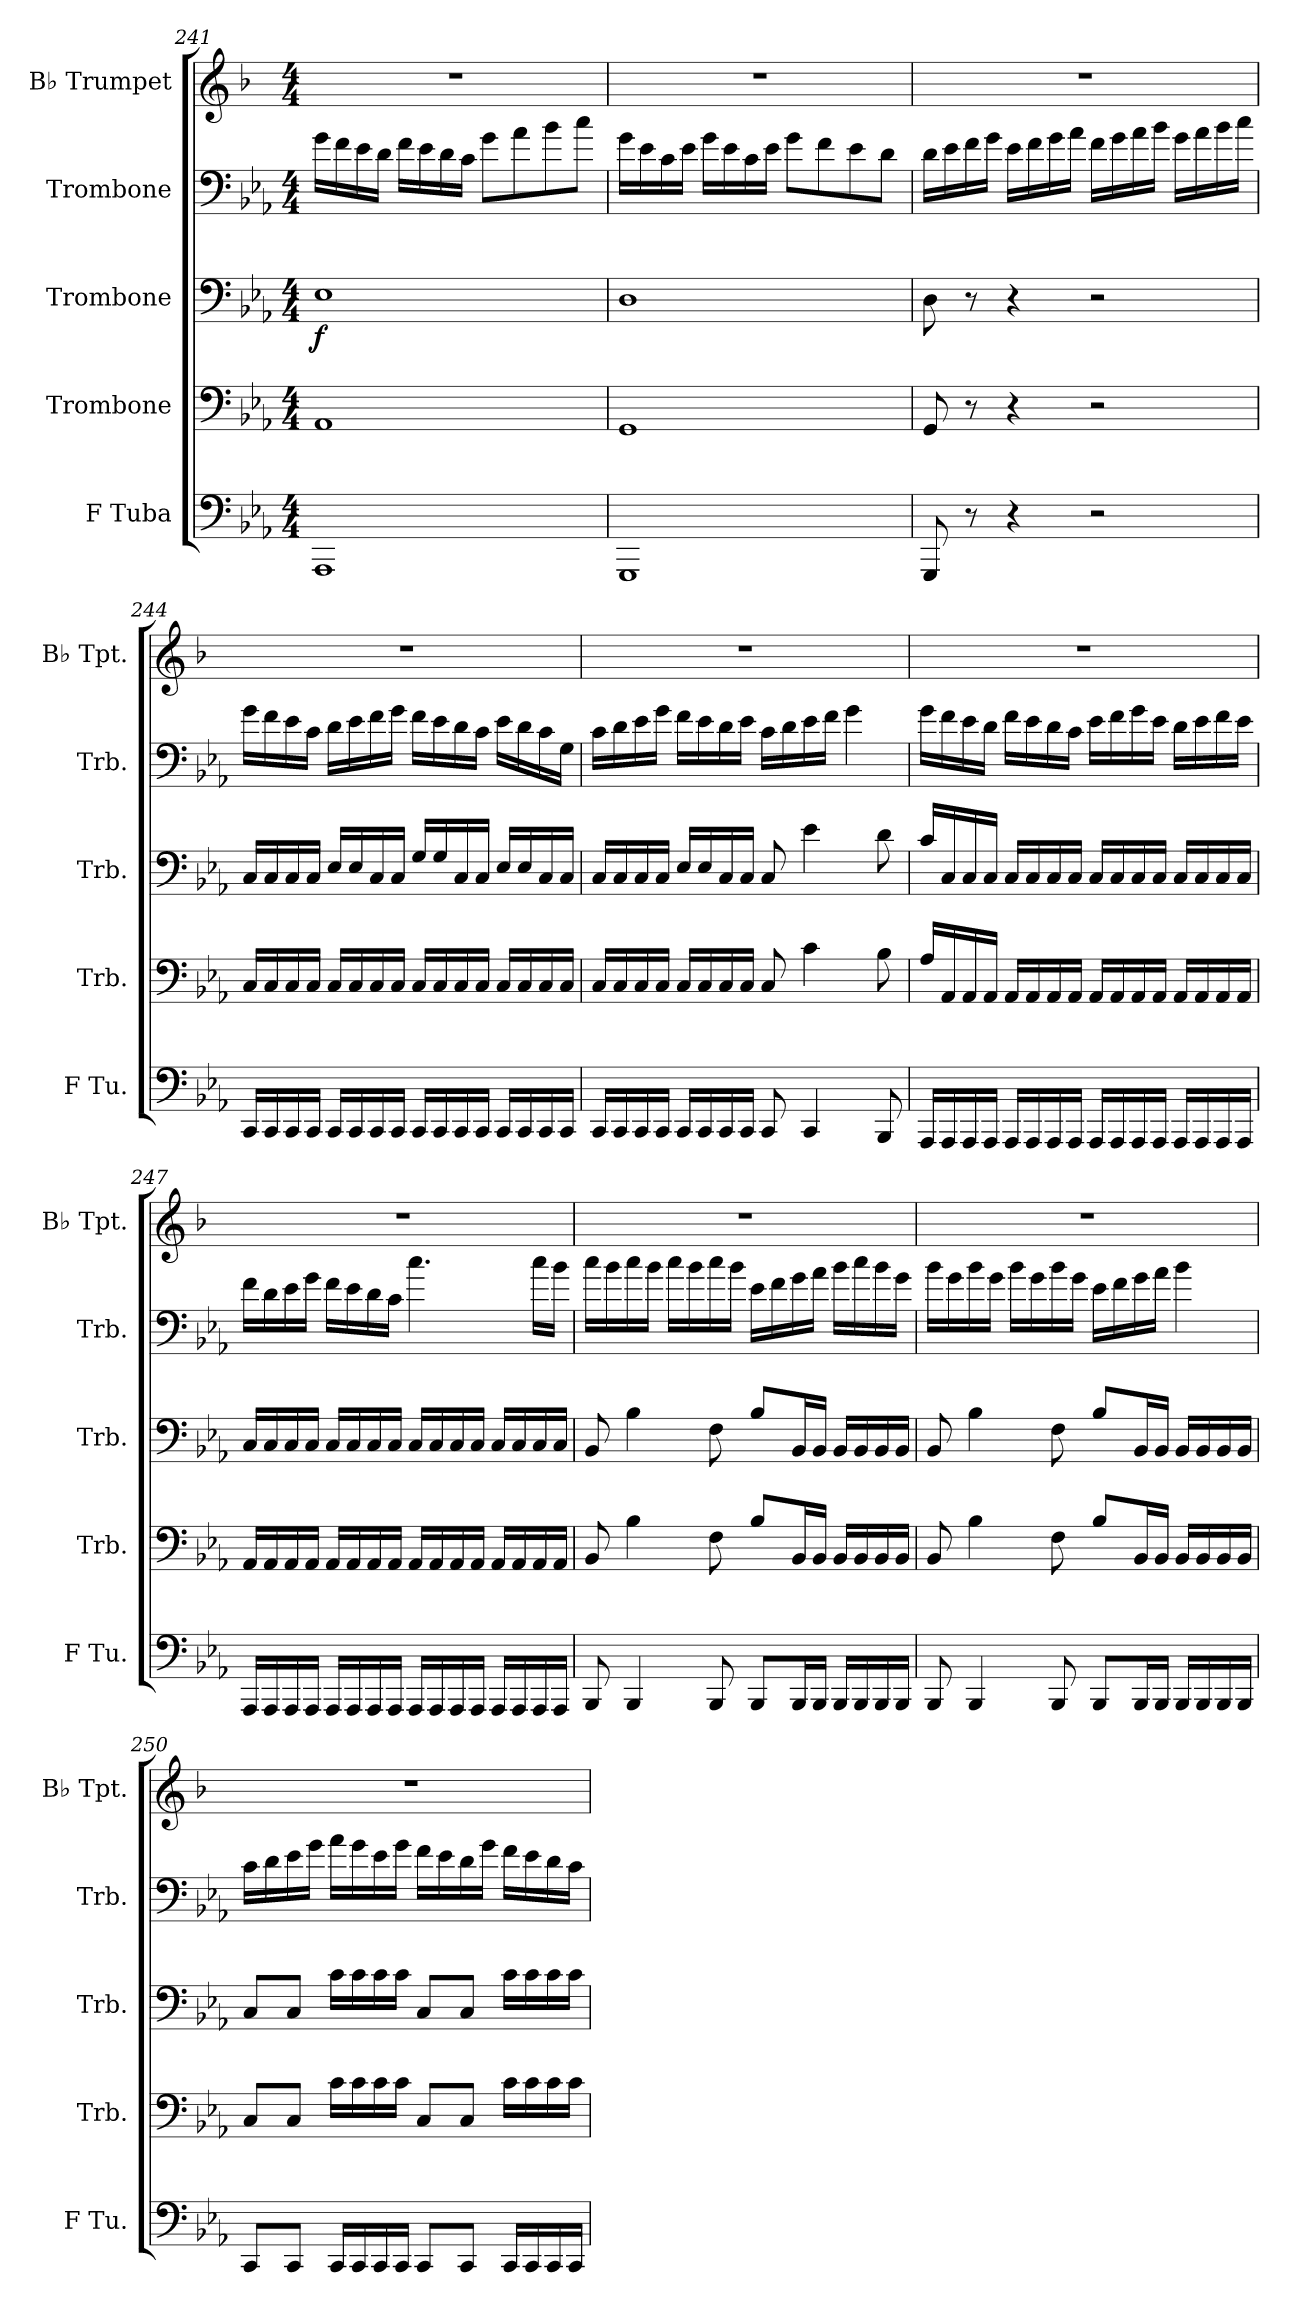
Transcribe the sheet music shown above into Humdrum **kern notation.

**kern	**kern	**kern	**dynam	**kern	**kern
*part5	*part4	*part3	*part3	*part2	*part1
*staff5	*staff4	*staff3	*staff3	*staff2	*staff1
*I"F Tuba	*I"Trombone	*I"Trombone	*	*I"Trombone	*I"B♭ Trumpet
*I'F Tu.	*I'Trb.	*I'Trb.	*	*I'Trb.	*I'B♭ Tpt.
!!LO:PB:g=z
*clefF4	*clefF4	*clefF4	*	*clefF4	*clefG2
*	*	*	*	*	*ITrd1c2
*k[b-e-a-]	*k[b-e-a-]	*k[b-e-a-]	*	*k[b-e-a-]	*k[b-e-a-]
*E-:	*E-:	*E-:	*	*E-:	*E-:
*M4/4	*M4/4	*M4/4	*	*M4/4	*M4/4
=241	=241	=241	=241	=241	=241
!	!	!	!LO:DY:b	!	!
1AAA-	1AA-	1E-	f	16g\LL	1r
.	.	.	.	16f\	.
.	.	.	.	16e-\	.
.	.	.	.	16d\JJ	.
.	.	.	.	16f\LL	.
.	.	.	.	16e-\	.
.	.	.	.	16d\	.
.	.	.	.	16c\JJ	.
.	.	.	.	8g\L	.
.	.	.	.	8a-\	.
.	.	.	.	8b-\	.
.	.	.	.	8cc\J	.
!!LO:PB:g=z
=242	=242	=242	=242	=242	=242
1GGG	1GG	1D	.	16g\LL	1r
.	.	.	.	16e-\	.
.	.	.	.	16c\	.
.	.	.	.	16e-\JJ	.
.	.	.	.	16g\LL	.
.	.	.	.	16e-\	.
.	.	.	.	16c\	.
.	.	.	.	16e-\JJ	.
.	.	.	.	8g\L	.
.	.	.	.	8f\	.
.	.	.	.	8e-\	.
.	.	.	.	8d\J	.
=243	=243	=243	=243	=243	=243
8GGG/	8GG/	8D\	.	16d\LL	1r
.	.	.	.	16e-\	.
8r	8r	8r	.	16f\	.
.	.	.	.	16g\JJ	.
4r	4r	4r	.	16e-\LL	.
.	.	.	.	16f\	.
.	.	.	.	16g\	.
.	.	.	.	16a-\JJ	.
2r	2r	2r	.	16f\LL	.
.	.	.	.	16g\	.
.	.	.	.	16a-\	.
.	.	.	.	16b-\JJ	.
.	.	.	.	16g\LL	.
.	.	.	.	16a-\	.
.	.	.	.	16b-\	.
.	.	.	.	16cc\JJ	.
!!LO:PB:g=z
=244	=244	=244	=244	=244	=244
16CC/LL	16C/LL	16C/LL	.	16g\LL	1r
16CC/	16C/	16C/	.	16f\	.
16CC/	16C/	16C/	.	16e-\	.
16CC/JJ	16C/JJ	16C/JJ	.	16c\JJ	.
16CC/LL	16C/LL	16E-/LL	.	16d\LL	.
16CC/	16C/	16E-/	.	16e-\	.
16CC/	16C/	16C/	.	16f\	.
16CC/JJ	16C/JJ	16C/JJ	.	16g\JJ	.
16CC/LL	16C/LL	16G/LL	.	16f\LL	.
16CC/	16C/	16G/	.	16e-\	.
16CC/	16C/	16C/	.	16d\	.
16CC/JJ	16C/JJ	16C/JJ	.	16c\JJ	.
16CC/LL	16C/LL	16E-/LL	.	16e-\LL	.
16CC/	16C/	16E-/	.	16d\	.
16CC/	16C/	16C/	.	16c\	.
16CC/JJ	16C/JJ	16C/JJ	.	16G\JJ	.
!!LO:PB:g=z
=245	=245	=245	=245	=245	=245
16CC/LL	16C/LL	16C/LL	.	16c\LL	1r
16CC/	16C/	16C/	.	16d\	.
16CC/	16C/	16C/	.	16e-\	.
16CC/JJ	16C/JJ	16C/JJ	.	16g\JJ	.
16CC/LL	16C/LL	16E-/LL	.	16f\LL	.
16CC/	16C/	16E-/	.	16e-\	.
16CC/	16C/	16C/	.	16d\	.
16CC/JJ	16C/JJ	16C/JJ	.	16e-\JJ	.
8CC/	8C/	8C/	.	16c\LL	.
.	.	.	.	16d\	.
4CC/	4c\	4e-\	.	16e-\	.
.	.	.	.	16f\JJ	.
.	.	.	.	4g\	.
8BBB-/	8B-\	8d\	.	.	.
!!LO:PB:g=z
=246	=246	=246	=246	=246	=246
16AAA-/LL	16A-/LL	16c/LL	.	16g\LL	1r
16AAA-/	16AA-/	16C/	.	16f\	.
16AAA-/	16AA-/	16C/	.	16e-\	.
16AAA-/JJ	16AA-/JJ	16C/JJ	.	16d\JJ	.
16AAA-/LL	16AA-/LL	16C/LL	.	16f\LL	.
16AAA-/	16AA-/	16C/	.	16e-\	.
16AAA-/	16AA-/	16C/	.	16d\	.
16AAA-/JJ	16AA-/JJ	16C/JJ	.	16c\JJ	.
16AAA-/LL	16AA-/LL	16C/LL	.	16e-\LL	.
16AAA-/	16AA-/	16C/	.	16f\	.
16AAA-/	16AA-/	16C/	.	16g\	.
16AAA-/JJ	16AA-/JJ	16C/JJ	.	16e-\JJ	.
16AAA-/LL	16AA-/LL	16C/LL	.	16d\LL	.
16AAA-/	16AA-/	16C/	.	16e-\	.
16AAA-/	16AA-/	16C/	.	16f\	.
16AAA-/JJ	16AA-/JJ	16C/JJ	.	16e-\JJ	.
=247	=247	=247	=247	=247	=247
16AAA-/LL	16AA-/LL	16C/LL	.	16f\LL	1r
16AAA-/	16AA-/	16C/	.	16d\	.
16AAA-/	16AA-/	16C/	.	16e-\	.
16AAA-/JJ	16AA-/JJ	16C/JJ	.	16g\JJ	.
16AAA-/LL	16AA-/LL	16C/LL	.	16f\LL	.
16AAA-/	16AA-/	16C/	.	16e-\	.
16AAA-/	16AA-/	16C/	.	16d\	.
16AAA-/JJ	16AA-/JJ	16C/JJ	.	16c\JJ	.
16AAA-/LL	16AA-/LL	16C/LL	.	4.cc\	.
16AAA-/	16AA-/	16C/	.	.	.
16AAA-/	16AA-/	16C/	.	.	.
16AAA-/JJ	16AA-/JJ	16C/JJ	.	.	.
16AAA-/LL	16AA-/LL	16C/LL	.	.	.
16AAA-/	16AA-/	16C/	.	.	.
16AAA-/	16AA-/	16C/	.	16cc\LL	.
16AAA-/JJ	16AA-/JJ	16C/JJ	.	16b-\JJ	.
!!LO:PB:g=z
=248	=248	=248	=248	=248	=248
8BBB-/	8BB-/	8BB-/	.	16cc\LL	1r
.	.	.	.	16b-\	.
4BBB-/	4B-\	4B-\	.	16cc\	.
.	.	.	.	16b-\JJ	.
.	.	.	.	16cc\LL	.
.	.	.	.	16b-\	.
8BBB-/	8F\	8F\	.	16cc\	.
.	.	.	.	16b-\JJ	.
8BBB-/L	8B-/L	8B-/L	.	16e-\LL	.
.	.	.	.	16f\	.
16BBB-/L	16BB-/L	16BB-/L	.	16g\	.
16BBB-/JJ	16BB-/JJ	16BB-/JJ	.	16a-\JJ	.
16BBB-/LL	16BB-/LL	16BB-/LL	.	16b-\LL	.
16BBB-/	16BB-/	16BB-/	.	16cc\	.
16BBB-/	16BB-/	16BB-/	.	16b-\	.
16BBB-/JJ	16BB-/JJ	16BB-/JJ	.	16g\JJ	.
=249	=249	=249	=249	=249	=249
8BBB-/	8BB-/	8BB-/	.	16b-\LL	1r
.	.	.	.	16g\	.
4BBB-/	4B-\	4B-\	.	16b-\	.
.	.	.	.	16g\JJ	.
.	.	.	.	16b-\LL	.
.	.	.	.	16g\	.
8BBB-/	8F\	8F\	.	16b-\	.
.	.	.	.	16g\JJ	.
8BBB-/L	8B-/L	8B-/L	.	16e-\LL	.
.	.	.	.	16f\	.
16BBB-/L	16BB-/L	16BB-/L	.	16g\	.
16BBB-/JJ	16BB-/JJ	16BB-/JJ	.	16a-\JJ	.
16BBB-/LL	16BB-/LL	16BB-/LL	.	4b-\	.
16BBB-/	16BB-/	16BB-/	.	.	.
16BBB-/	16BB-/	16BB-/	.	.	.
16BBB-/JJ	16BB-/JJ	16BB-/JJ	.	.	.
!!LO:LB:g=z
=250	=250	=250	=250	=250	=250
8CC/L	8C/L	8C/L	.	16c\LL	1r
.	.	.	.	16d\	.
8CC/J	8C/J	8C/J	.	16e-\	.
.	.	.	.	16g\JJ	.
16CC/LL	16c\LL	16c\LL	.	16a-\LL	.
16CC/	16c\	16c\	.	16g\	.
16CC/	16c\	16c\	.	16e-\	.
16CC/JJ	16c\JJ	16c\JJ	.	16g\JJ	.
8CC/L	8C/L	8C/L	.	16f\LL	.
.	.	.	.	16e-\	.
8CC/J	8C/J	8C/J	.	16d\	.
.	.	.	.	16g\JJ	.
16CC/LL	16c\LL	16c\LL	.	16f\LL	.
16CC/	16c\	16c\	.	16e-\	.
16CC/	16c\	16c\	.	16d\	.
16CC/JJ	16c\JJ	16c\JJ	.	16c\JJ	.
=	=	=	=	=	=
*-	*-	*-	*-	*-	*-
